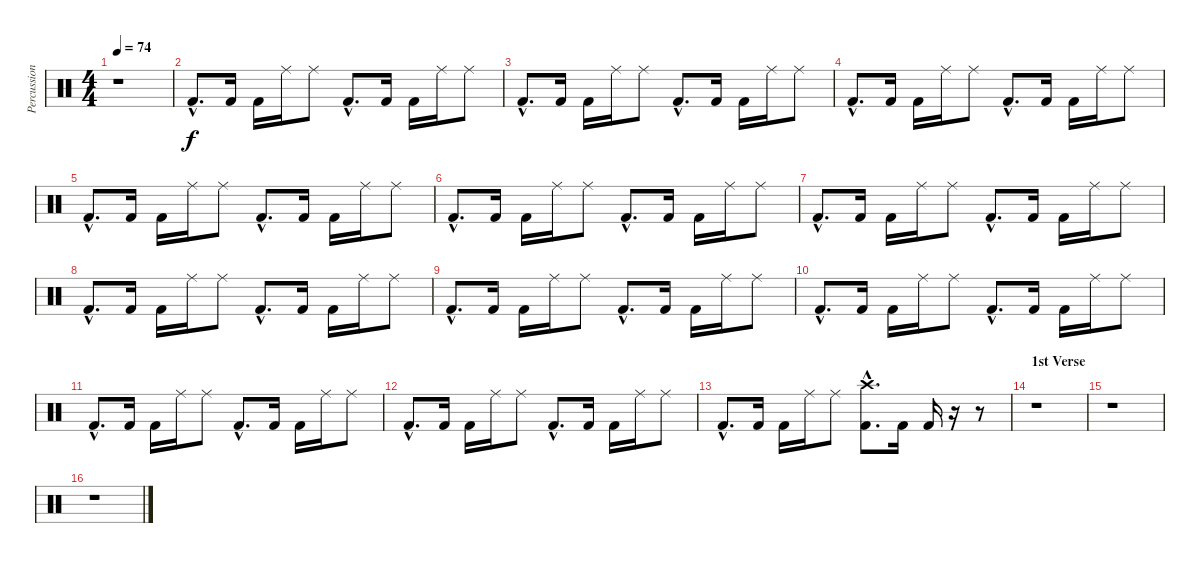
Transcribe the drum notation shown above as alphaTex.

\track ("Percussion" "Percussion") {instrument percussion}
\staff {score}
\articulation defaults
\ts (4 4)
\tempo 74
\clef neutral
\ks c
r.1{dy f} |
"Kick (hit) 2"{hac}.8{d} "Kick (hit) 2".16 "Kick (hit) 2".16 "Ride (middle)".16 "Ride (middle)".8 "Kick (hit) 2"{hac}.8{d} "Kick (hit) 2".16 "Kick (hit) 2".16 "Ride (middle)".16 "Ride (middle)".8 |
"Kick (hit) 2"{hac}.8{d} "Kick (hit) 2".16 "Kick (hit) 2".16 "Ride (middle)".16 "Ride (middle)".8 "Kick (hit) 2"{hac}.8{d} "Kick (hit) 2".16 "Kick (hit) 2".16 "Ride (middle)".16 "Ride (middle)".8 |
"Kick (hit) 2"{hac}.8{d} "Kick (hit) 2".16 "Kick (hit) 2".16 "Ride (middle)".16 "Ride (middle)".8 "Kick (hit) 2"{hac}.8{d} "Kick (hit) 2".16 "Kick (hit) 2".16 "Ride (middle)".16 "Ride (middle)".8 |
"Kick (hit) 2"{hac}.8{d} "Kick (hit) 2".16 "Kick (hit) 2".16 "Ride (middle)".16 "Ride (middle)".8 "Kick (hit) 2"{hac}.8{d} "Kick (hit) 2".16 "Kick (hit) 2".16 "Ride (middle)".16 "Ride (middle)".8 |
"Kick (hit) 2"{hac}.8{d} "Kick (hit) 2".16 "Kick (hit) 2".16 "Ride (middle)".16 "Ride (middle)".8 "Kick (hit) 2"{hac}.8{d} "Kick (hit) 2".16 "Kick (hit) 2".16 "Ride (middle)".16 "Ride (middle)".8 |
"Kick (hit) 2"{hac}.8{d} "Kick (hit) 2".16 "Kick (hit) 2".16 "Ride (middle)".16 "Ride (middle)".8 "Kick (hit) 2"{hac}.8{d} "Kick (hit) 2".16 "Kick (hit) 2".16 "Ride (middle)".16 "Ride (middle)".8 |
"Kick (hit) 2"{hac}.8{d} "Kick (hit) 2".16 "Kick (hit) 2".16 "Ride (middle)".16 "Ride (middle)".8 "Kick (hit) 2"{hac}.8{d} "Kick (hit) 2".16 "Kick (hit) 2".16 "Ride (middle)".16 "Ride (middle)".8 |
"Kick (hit) 2"{hac}.8{d} "Kick (hit) 2".16 "Kick (hit) 2".16 "Ride (middle)".16 "Ride (middle)".8 "Kick (hit) 2"{hac}.8{d} "Kick (hit) 2".16 "Kick (hit) 2".16 "Ride (middle)".16 "Ride (middle)".8 |
"Kick (hit) 2"{hac}.8{d} "Kick (hit) 2".16 "Kick (hit) 2".16 "Ride (middle)".16 "Ride (middle)".8 "Kick (hit) 2"{hac}.8{d} "Kick (hit) 2".16 "Kick (hit) 2".16 "Ride (middle)".16 "Ride (middle)".8 |
"Kick (hit) 2"{hac}.8{d} "Kick (hit) 2".16 "Kick (hit) 2".16 "Ride (middle)".16 "Ride (middle)".8 "Kick (hit) 2"{hac}.8{d} "Kick (hit) 2".16 "Kick (hit) 2".16 "Ride (middle)".16 "Ride (middle)".8 |
"Kick (hit) 2"{hac}.8{d} "Kick (hit) 2".16 "Kick (hit) 2".16 "Ride (middle)".16 "Ride (middle)".8 "Kick (hit) 2"{hac}.8{d} "Kick (hit) 2".16 "Kick (hit) 2".16 "Ride (middle)".16 "Ride (middle)".8 |
"Kick (hit) 2"{hac}.8{d} "Kick (hit) 2".16 "Kick (hit) 2".16 "Ride (middle)".16 "Ride (middle)".8 ("Crash high (hit)"{hac} "Kick (hit) 2"{hac}).8{d} "Kick (hit) 2".16 "Kick (hit) 2".16 r.16 r.8 |
\section ("" "1st Verse")
r.1 |
r.1 |
r.1
